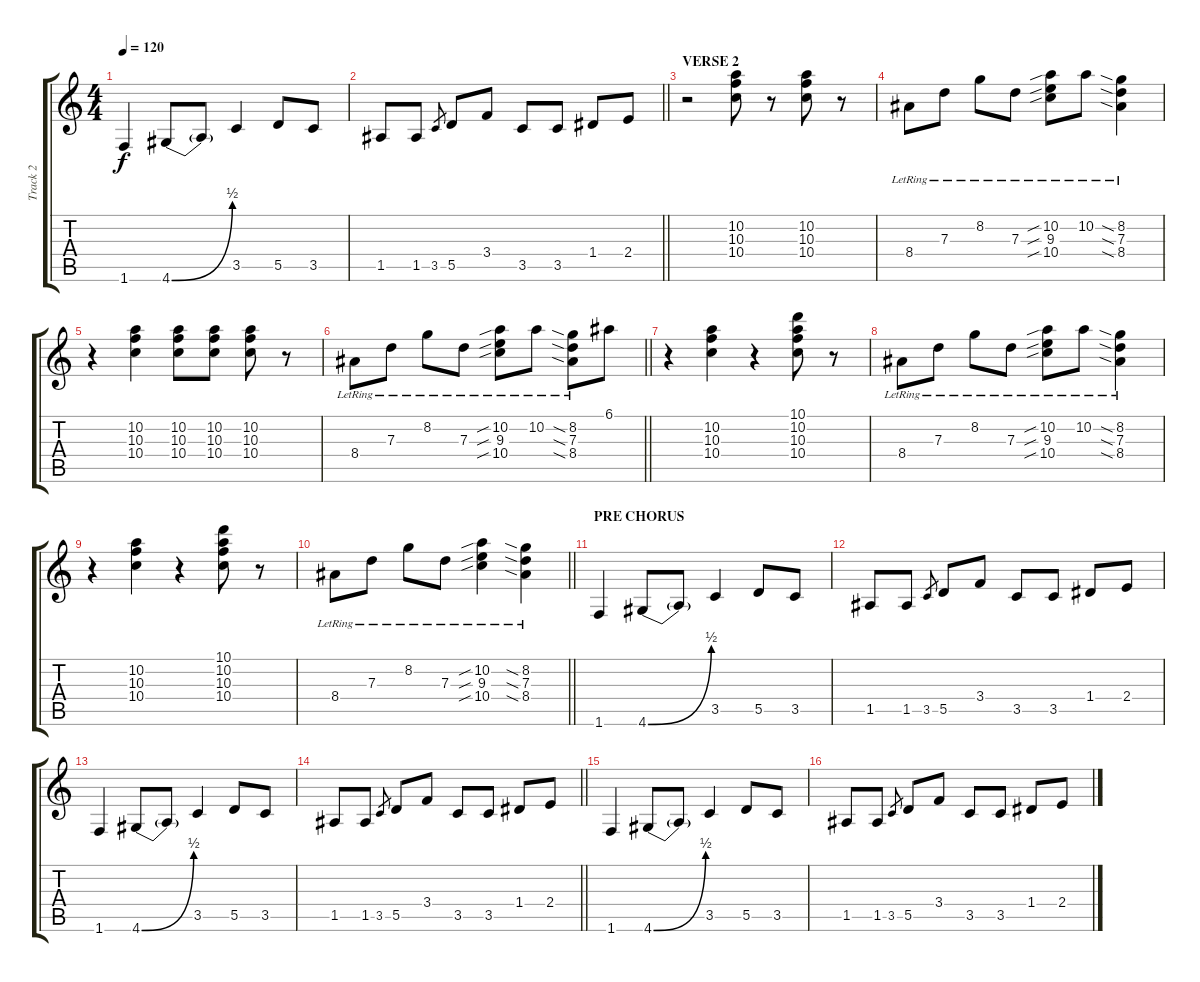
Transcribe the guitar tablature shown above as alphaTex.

\track ("Track 2" "Track 2") {instrument distortionguitar}
\staff {score tabs}
\tuning (E4 B3 G3 D3 A2 E2) {hide}
\ts (4 4)
\tempo 120
\clef g2
\ks c
1.6.4{dy f} 4.6{be (bend 0 0 60 2)}.8 4.6{t}.8 3.5.4 5.5.8 3.5.8 |
\barLineRight lightlight
1.5.8 1.5.8 3.5.8{gr} 5.5.8 3.4.8 3.5.8 3.5.8 1.4.8 2.4.8 |
\section ("" "VERSE 2")
r.2 (10.2 10.3 10.4).8 r.8 (10.2 10.3 10.4).8 r.8 |
8.4{lr}.8 7.3{lr}.8 8.2{lr}.8 7.3{lr}.8 (10.2{sib lr} 9.3{sib lr} 10.4{sib lr}).8 10.2{lr}.8 (8.2{sia lr} 7.3{sia lr} 8.4{sia lr}).4 |
r.4 (10.2 10.3 10.4).4 (10.2 10.3 10.4).8 (10.2 10.3 10.4).8 (10.2 10.3 10.4).8 r.8 |
\barLineRight lightlight
8.4{lr}.8 7.3{lr}.8 8.2{lr}.8 7.3{lr}.8 (10.2{sib lr} 9.3{sib lr} 10.4{sib lr}).8 10.2{lr}.8 (8.2{sia lr} 7.3{sia lr} 8.4{sia lr}).8 6.1.8 |
r.4 (10.2 10.3 10.4).4 r.4 (10.1 10.2 10.3 10.4).8 r.8 |
8.4{lr}.8 7.3{lr}.8 8.2{lr}.8 7.3{lr}.8 (10.2{sib lr} 9.3{sib lr} 10.4{sib lr}).8 10.2{lr}.8 (8.2{sia lr} 7.3{sia lr} 8.4{sia lr}).4 |
r.4 (10.2 10.3 10.4).4 r.4 (10.1 10.2 10.3 10.4).8 r.8 |
\barLineRight lightlight
8.4{lr}.8 7.3{lr}.8 8.2{lr}.8 7.3{lr}.8 (10.2{sib lr} 9.3{sib lr} 10.4{sib lr}).4 (8.2{sia lr} 7.3{sia lr} 8.4{sia lr}).4 |
\section ("" "PRE CHORUS")
1.6.4 4.6{be (bend 0 0 60 2)}.8 4.6{t}.8 3.5.4 5.5.8 3.5.8 |
1.5.8 1.5.8 3.5.8{gr} 5.5.8 3.4.8 3.5.8 3.5.8 1.4.8 2.4.8 |
1.6.4 4.6{be (bend 0 0 60 2)}.8 4.6{t}.8 3.5.4 5.5.8 3.5.8 |
\barLineRight lightlight
1.5.8 1.5.8 3.5.8{gr} 5.5.8 3.4.8 3.5.8 3.5.8 1.4.8 2.4.8 |
1.6.4 4.6{be (bend 0 0 60 2)}.8 4.6{t}.8 3.5.4 5.5.8 3.5.8 |
1.5.8 1.5.8 3.5.8{gr} 5.5.8 3.4.8 3.5.8 3.5.8 1.4.8 2.4.8
